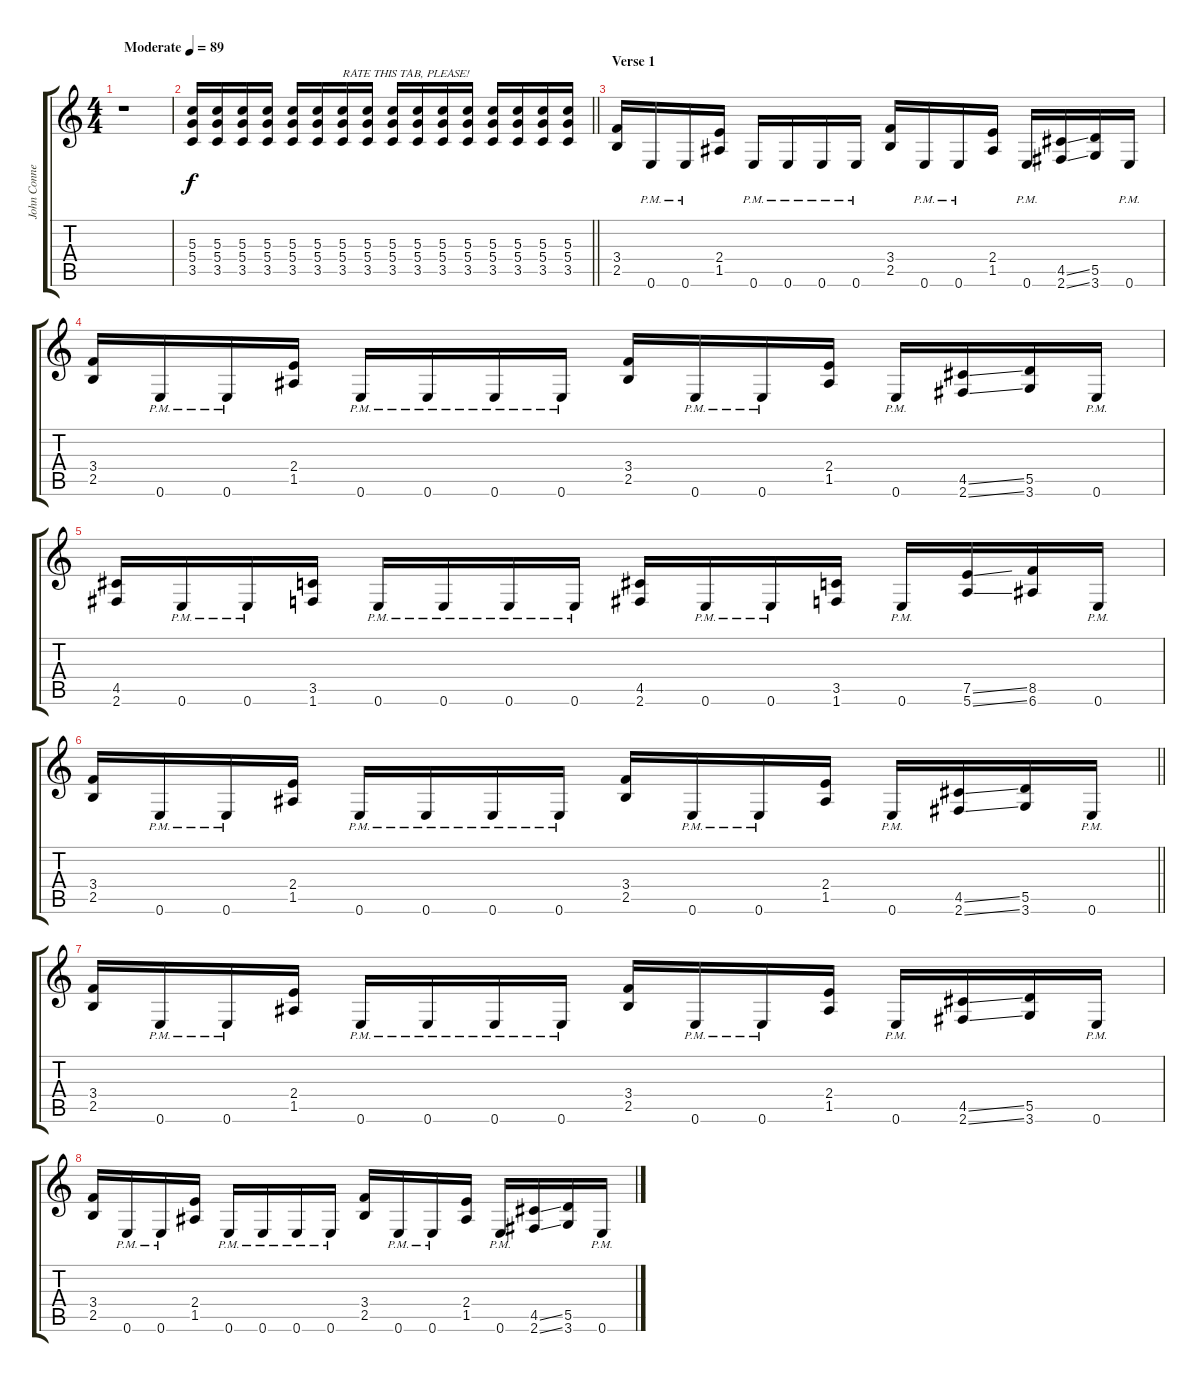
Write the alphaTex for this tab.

\track ("John Connelly (Rhythm Guitar)" "John Conne") {instrument distortionguitar}
\staff {score tabs}
\tuning (E4 B3 G3 D3 A2 E2) {hide}
\ts (4 4)
\tempo (89 "Moderate")
\clef g2
\ks c
r.1{dy f instrument distortionguitar} |
\barLineRight lightlight
(5.3 5.4 3.5).16 (5.3 5.4 3.5).16 (5.3 5.4 3.5).16 (5.3 5.4 3.5).16 (5.3 5.4 3.5).16 (5.3 5.4 3.5).16 (5.3 5.4 3.5).16{txt "RATE THIS TAB, PLEASE!"} (5.3 5.4 3.5).16 (5.3 5.4 3.5).16 (5.3 5.4 3.5).16 (5.3 5.4 3.5).16 (5.3 5.4 3.5).16 (5.3 5.4 3.5).16 (5.3 5.4 3.5).16 (5.3 5.4 3.5).16 (5.3 5.4 3.5).16 |
\section ("" "Verse 1")
(3.4 2.5).16 0.6{pm}.16 0.6{pm}.16 (2.4 1.5).16 0.6{pm}.16 0.6{pm}.16 0.6{pm}.16 0.6{pm}.16 (3.4 2.5).16 0.6{pm}.16 0.6{pm}.16 (2.4 1.5).16 0.6{pm}.16 (4.5{ss} 2.6{ss}).16 (5.5 3.6).16 0.6{pm}.16 |
(3.4 2.5).16 0.6{pm}.16 0.6{pm}.16 (2.4 1.5).16 0.6{pm}.16 0.6{pm}.16 0.6{pm}.16 0.6{pm}.16 (3.4 2.5).16 0.6{pm}.16 0.6{pm}.16 (2.4 1.5).16 0.6{pm}.16 (4.5{ss} 2.6{ss}).16 (5.5 3.6).16 0.6{pm}.16 |
(4.5 2.6).16 0.6{pm}.16 0.6{pm}.16 (3.5 1.6).16 0.6{pm}.16 0.6{pm}.16 0.6{pm}.16 0.6{pm}.16 (4.5 2.6).16 0.6{pm}.16 0.6{pm}.16 (3.5 1.6).16 0.6{pm}.16 (7.5{ss} 5.6{ss}).16 (8.5 6.6).16 0.6{pm}.16 |
\barLineRight lightlight
(3.4 2.5).16 0.6{pm}.16 0.6{pm}.16 (2.4 1.5).16 0.6{pm}.16 0.6{pm}.16 0.6{pm}.16 0.6{pm}.16 (3.4 2.5).16 0.6{pm}.16 0.6{pm}.16 (2.4 1.5).16 0.6{pm}.16 (4.5{ss} 2.6{ss}).16 (5.5 3.6).16 0.6{pm}.16 |
(3.4 2.5).16 0.6{pm}.16 0.6{pm}.16 (2.4 1.5).16 0.6{pm}.16 0.6{pm}.16 0.6{pm}.16 0.6{pm}.16 (3.4 2.5).16 0.6{pm}.16 0.6{pm}.16 (2.4 1.5).16 0.6{pm}.16 (4.5{ss} 2.6{ss}).16 (5.5 3.6).16 0.6{pm}.16 |
(3.4 2.5).16 0.6{pm}.16 0.6{pm}.16 (2.4 1.5).16 0.6{pm}.16 0.6{pm}.16 0.6{pm}.16 0.6{pm}.16 (3.4 2.5).16 0.6{pm}.16 0.6{pm}.16 (2.4 1.5).16 0.6{pm}.16 (4.5{ss} 2.6{ss}).16 (5.5 3.6).16 0.6{pm}.16
